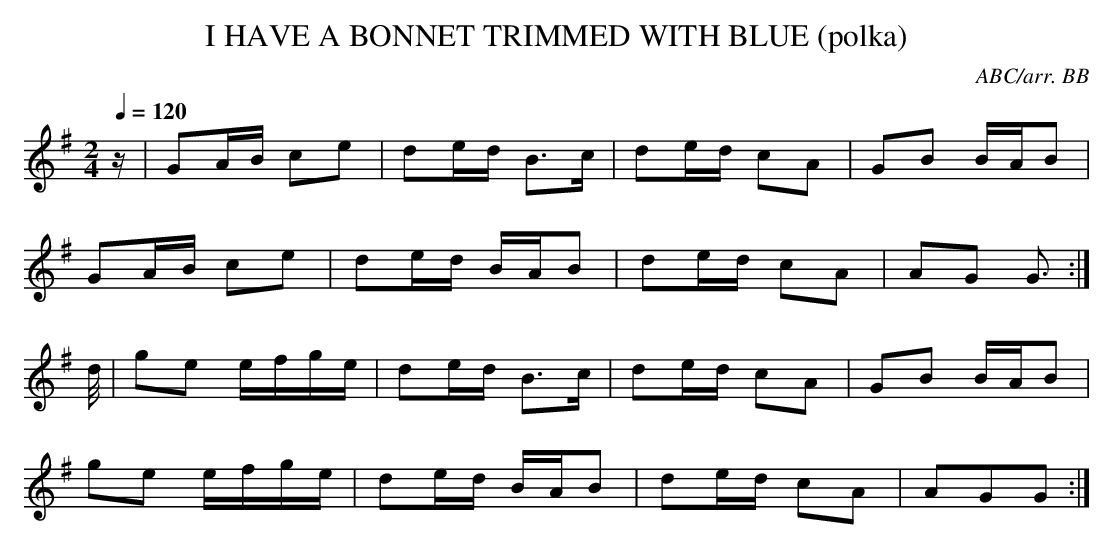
X:1
T:I HAVE A BONNET TRIMMED WITH BLUE (polka)
C:ABC/arr. BB
Q:1/4=120
L:1/8
M:2/4
K:G
z/|GA/B/ ce|de/d/ B>c|de/d/ cA|GB B/A/B|
GA/B/ ce|de/d/ B/A/B|de/d/ cA|AG G> :|
d/|ge e/f/g/e/|de/d/ B>c|de/d/ cA|GB B/A/B|
ge e/f/g/e/|de/d/ B/A/B|de/d/ cA|AGG> :|
